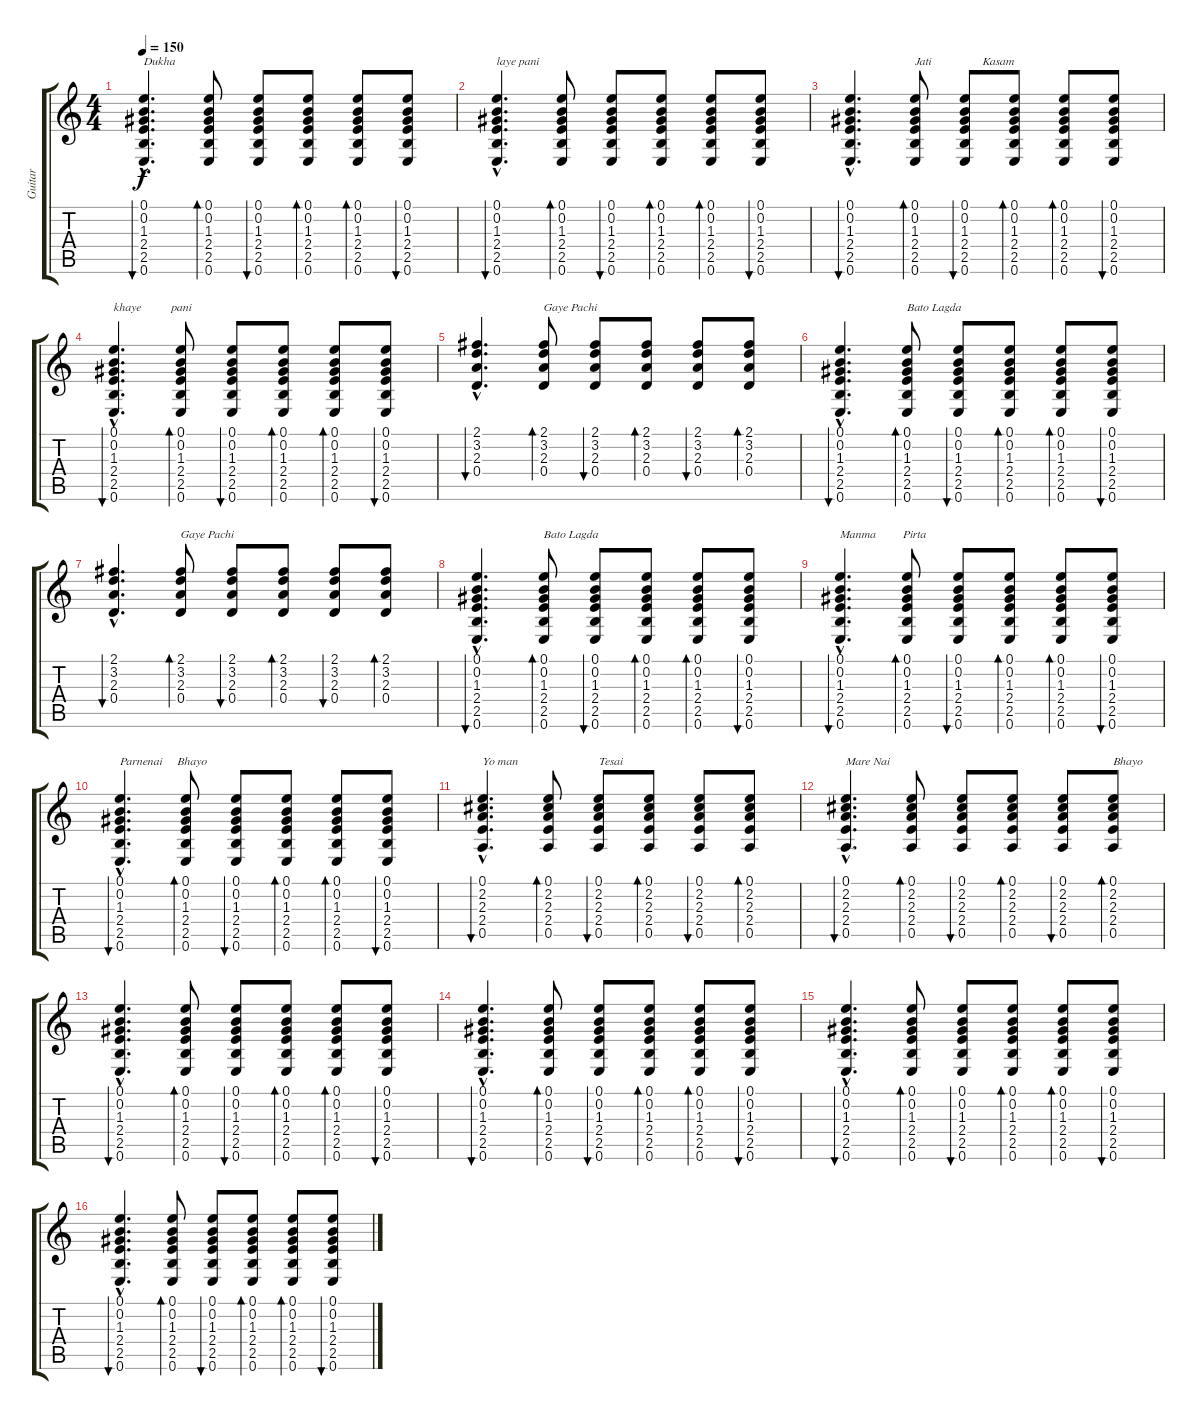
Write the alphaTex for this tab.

\track ("Guitar" "Guitar") {instrument acousticguitarnylon}
\staff {score tabs}
\tuning (E4 B3 G3 D3 A2 E2) {hide}
\ts (4 4)
\tempo 150
\clef g2
\ks c
(0.1{hac} 0.2{hac} 1.3{hac} 2.4{hac} 2.5{hac} 0.6{hac}).4{d bu 120 txt "Dukha" dy f} (0.1 0.2 1.3 2.4 2.5 0.6).8{bd 30} (0.1 0.2 1.3 2.4 2.5 0.6).8{bu 30} (0.1 0.2 1.3 2.4 2.5 0.6).8{bd 30} (0.1 0.2 1.3 2.4 2.5 0.6).8{bd 30} (0.1 0.2 1.3 2.4 2.5 0.6).8{bu 30} |
(0.1{hac} 0.2{hac} 1.3{hac} 2.4{hac} 2.5{hac} 0.6{hac}).4{d bu 120 txt "laye pani"} (0.1 0.2 1.3 2.4 2.5 0.6).8{bd 30} (0.1 0.2 1.3 2.4 2.5 0.6).8{bu 30} (0.1 0.2 1.3 2.4 2.5 0.6).8{bd 30} (0.1 0.2 1.3 2.4 2.5 0.6).8{bd 30} (0.1 0.2 1.3 2.4 2.5 0.6).8{bu 30} |
(0.1{hac} 0.2{hac} 1.3{hac} 2.4{hac} 2.5{hac} 0.6{hac}).4{d bu 120} (0.1 0.2 1.3 2.4 2.5 0.6).8{bd 30 txt "Jati                 Kasam"} (0.1 0.2 1.3 2.4 2.5 0.6).8{bu 30} (0.1 0.2 1.3 2.4 2.5 0.6).8{bd 30} (0.1 0.2 1.3 2.4 2.5 0.6).8{bd 30} (0.1 0.2 1.3 2.4 2.5 0.6).8{bu 30} |
(0.1{hac} 0.2{hac} 1.3{hac} 2.4{hac} 2.5{hac} 0.6{hac}).4{d bu 120 txt "khaye          pani"} (0.1 0.2 1.3 2.4 2.5 0.6).8{bd 30} (0.1 0.2 1.3 2.4 2.5 0.6).8{bu 30} (0.1 0.2 1.3 2.4 2.5 0.6).8{bd 30} (0.1 0.2 1.3 2.4 2.5 0.6).8{bd 30} (0.1 0.2 1.3 2.4 2.5 0.6).8{bu 30} |
(2.1{hac} 3.2{hac} 2.3{hac} 0.4{hac}).4{d bu 30} (2.1 3.2 2.3 0.4).8{bd 30 txt "Gaye Pachi"} (2.1 3.2 2.3 0.4).8{bu 30} (2.1 3.2 2.3 0.4).8{bd 30} (2.1 3.2 2.3 0.4).8{bu 30} (2.1 3.2 2.3 0.4).8{bd 30} |
(0.1{hac} 0.2{hac} 1.3{hac} 2.4{hac} 2.5{hac} 0.6{hac}).4{d bu 120} (0.1 0.2 1.3 2.4 2.5 0.6).8{bd 30 txt "Bato Lagda"} (0.1 0.2 1.3 2.4 2.5 0.6).8{bu 30} (0.1 0.2 1.3 2.4 2.5 0.6).8{bd 30} (0.1 0.2 1.3 2.4 2.5 0.6).8{bd 30} (0.1 0.2 1.3 2.4 2.5 0.6).8{bu 30} |
(2.1{hac} 3.2{hac} 2.3{hac} 0.4{hac}).4{d bu 30} (2.1 3.2 2.3 0.4).8{bd 30 txt "Gaye Pachi"} (2.1 3.2 2.3 0.4).8{bu 30} (2.1 3.2 2.3 0.4).8{bd 30} (2.1 3.2 2.3 0.4).8{bu 30} (2.1 3.2 2.3 0.4).8{bd 30} |
(0.1{hac} 0.2{hac} 1.3{hac} 2.4{hac} 2.5{hac} 0.6{hac}).4{d bu 120} (0.1 0.2 1.3 2.4 2.5 0.6).8{bd 30 txt "Bato Lagda"} (0.1 0.2 1.3 2.4 2.5 0.6).8{bu 30} (0.1 0.2 1.3 2.4 2.5 0.6).8{bd 30} (0.1 0.2 1.3 2.4 2.5 0.6).8{bd 30} (0.1 0.2 1.3 2.4 2.5 0.6).8{bu 30} |
(0.1{hac} 0.2{hac} 1.3{hac} 2.4{hac} 2.5{hac} 0.6{hac}).4{d bu 120 txt "Manma         Pirta"} (0.1 0.2 1.3 2.4 2.5 0.6).8{bd 30} (0.1 0.2 1.3 2.4 2.5 0.6).8{bu 30} (0.1 0.2 1.3 2.4 2.5 0.6).8{bd 30} (0.1 0.2 1.3 2.4 2.5 0.6).8{bd 30} (0.1 0.2 1.3 2.4 2.5 0.6).8{bu 30} |
(0.1{hac} 0.2{hac} 1.3{hac} 2.4{hac} 2.5{hac} 0.6{hac}).4{d bu 120 txt "Parnenai     Bhayo"} (0.1 0.2 1.3 2.4 2.5 0.6).8{bd 30} (0.1 0.2 1.3 2.4 2.5 0.6).8{bu 30} (0.1 0.2 1.3 2.4 2.5 0.6).8{bd 30} (0.1 0.2 1.3 2.4 2.5 0.6).8{bd 30} (0.1 0.2 1.3 2.4 2.5 0.6).8{bu 30} |
(0.1{hac} 2.2{hac} 2.3{hac} 2.4{hac} 0.5{hac}).4{d bu 30 txt "Yo man "} (0.1 2.2 2.3 2.4 0.5).8{bd 30} (0.1 2.2 2.3 2.4 0.5).8{bu 30 txt "Tesai"} (0.1 2.2 2.3 2.4 0.5).8{bd 30} (0.1 2.2 2.3 2.4 0.5).8{bu 30} (0.1 2.2 2.3 2.4 0.5).8{bd 30} |
(0.1{hac} 2.2{hac} 2.3{hac} 2.4{hac} 0.5{hac}).4{d bu 30 txt "Mare Nai"} (0.1 2.2 2.3 2.4 0.5).8{bd 30} (0.1 2.2 2.3 2.4 0.5).8{bu 30} (0.1 2.2 2.3 2.4 0.5).8{bd 30} (0.1 2.2 2.3 2.4 0.5).8{bu 30} (0.1 2.2 2.3 2.4 0.5).8{bd 30 txt "Bhayo"} |
(0.1{hac} 0.2{hac} 1.3{hac} 2.4{hac} 2.5{hac} 0.6{hac}).4{d bu 120} (0.1 0.2 1.3 2.4 2.5 0.6).8{bd 30} (0.1 0.2 1.3 2.4 2.5 0.6).8{bu 30} (0.1 0.2 1.3 2.4 2.5 0.6).8{bd 30} (0.1 0.2 1.3 2.4 2.5 0.6).8{bd 30} (0.1 0.2 1.3 2.4 2.5 0.6).8{bu 30} |
(0.1{hac} 0.2{hac} 1.3{hac} 2.4{hac} 2.5{hac} 0.6{hac}).4{d bu 120} (0.1 0.2 1.3 2.4 2.5 0.6).8{bd 30} (0.1 0.2 1.3 2.4 2.5 0.6).8{bu 30} (0.1 0.2 1.3 2.4 2.5 0.6).8{bd 30} (0.1 0.2 1.3 2.4 2.5 0.6).8{bd 30} (0.1 0.2 1.3 2.4 2.5 0.6).8{bu 30} |
(0.1{hac} 0.2{hac} 1.3{hac} 2.4{hac} 2.5{hac} 0.6{hac}).4{d bu 120} (0.1 0.2 1.3 2.4 2.5 0.6).8{bd 30} (0.1 0.2 1.3 2.4 2.5 0.6).8{bu 30} (0.1 0.2 1.3 2.4 2.5 0.6).8{bd 30} (0.1 0.2 1.3 2.4 2.5 0.6).8{bd 30} (0.1 0.2 1.3 2.4 2.5 0.6).8{bu 30} |
(0.1{hac} 0.2{hac} 1.3{hac} 2.4{hac} 2.5{hac} 0.6{hac}).4{d bu 120} (0.1 0.2 1.3 2.4 2.5 0.6).8{bd 30} (0.1 0.2 1.3 2.4 2.5 0.6).8{bu 30} (0.1 0.2 1.3 2.4 2.5 0.6).8{bd 30} (0.1 0.2 1.3 2.4 2.5 0.6).8{bd 30} (0.1 0.2 1.3 2.4 2.5 0.6).8{bu 30}
